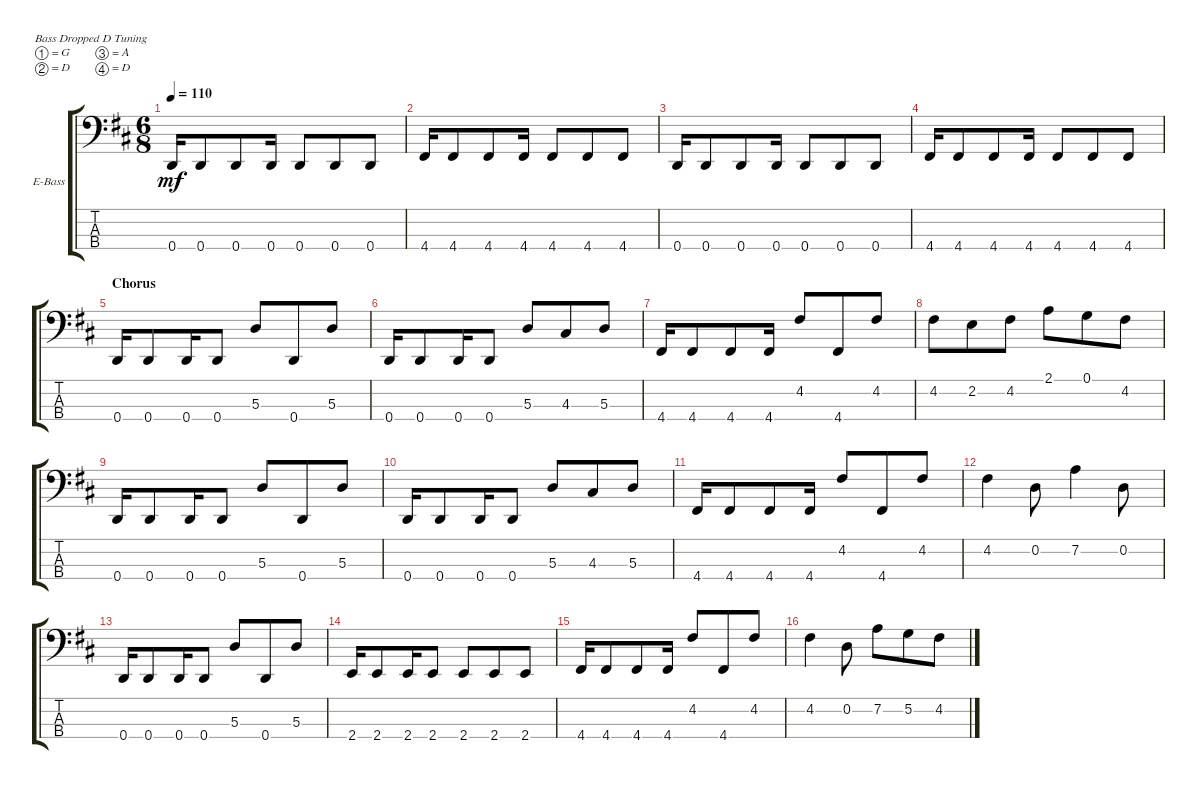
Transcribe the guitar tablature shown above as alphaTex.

\defaultSystemsLayout 4
\bracketExtendMode groupsimilarinstruments
\firstSystemTrackNameOrientation horizontal
\otherSystemsTrackNameOrientation horizontal
\track ("Electric Bass" "E-Bass") {instrument electricbassfinger}
\staff {score tabs}
\tuning (G2 D2 A1 D1)
\ts (6 8)
\tempo 110
\clef f4
\ks d
0.4.16{dy mf} 0.4.8 0.4.8 0.4.16 0.4.8 0.4.8 0.4.8 |
4.4.16 4.4.8 4.4.8 4.4.16 4.4.8 4.4.8 4.4.8 |
0.4.16 0.4.8 0.4.8 0.4.16 0.4.8 0.4.8 0.4.8 |
4.4.16 4.4.8 4.4.8 4.4.16 4.4.8 4.4.8 4.4.8 |
\section ("" "Chorus")
0.4.16 0.4.8 0.4.16 0.4.8 5.3.8 0.4.8 5.3.8 |
0.4.16 0.4.8 0.4.16 0.4.8 5.3.8 4.3.8 5.3.8 |
4.4.16 4.4.8 4.4.8 4.4.16 4.2.8 4.4.8 4.2.8 |
4.2.8 2.2.8 4.2.8 2.1.8 0.1.8 4.2.8 |
0.4.16 0.4.8 0.4.16 0.4.8 5.3.8 0.4.8 5.3.8 |
0.4.16 0.4.8 0.4.16 0.4.8 5.3.8 4.3.8 5.3.8 |
4.4.16 4.4.8 4.4.8 4.4.16 4.2.8 4.4.8 4.2.8 |
4.2.4 0.2.8 7.2.4 0.2.8 |
0.4.16 0.4.8 0.4.16 0.4.8 5.3.8 0.4.8 5.3.8 |
2.4.16 2.4.8 2.4.16 2.4.8 2.4.8 2.4.8 2.4.8 |
4.4.16 4.4.8 4.4.8 4.4.16 4.2.8 4.4.8 4.2.8 |
4.2.4 0.2.8 7.2.8 5.2.8 4.2.8
